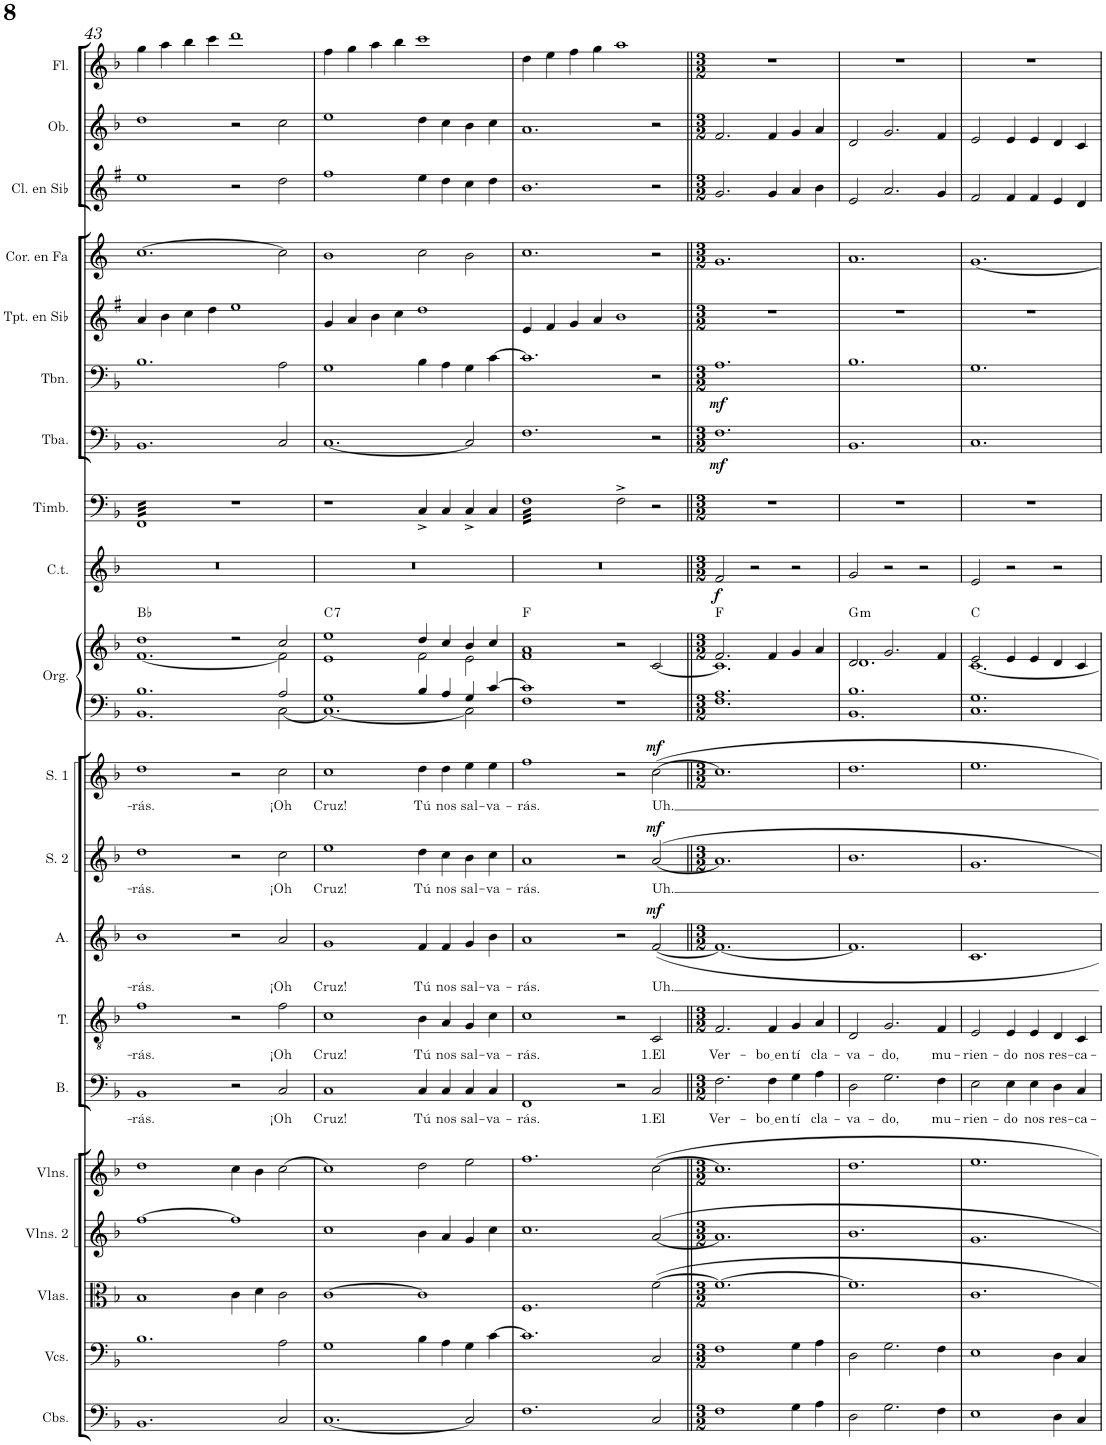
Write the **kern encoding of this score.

**kern	**kern	**kern	**kern	**kern	**kern	**text	**kern	**text	**kern	**text	**dynam	**kern	**text	**dynam	**kern	**text	**dynam	**kern	**kern	**harte	**kern	**dynam	**kern	**kern	**dynam	**kern	**dynam	**kern	**kern	**kern	**kern	**kern
*part20	*part19	*part18	*part17	*part16	*part15	*part15	*part14	*part14	*part13	*part13	*part13	*part12	*part12	*part12	*part11	*part11	*part11	*part10	*part10	*part10	*part9	*part9	*part8	*part7	*part7	*part6	*part6	*part5	*part4	*part3	*part2	*part1
*staff21	*staff20	*staff19	*staff18	*staff17	*staff16	*staff16	*staff15	*staff15	*staff14	*staff14	*staff14	*staff13	*staff13	*staff13	*staff12	*staff12	*staff12	*staff11	*staff10	*	*staff9	*staff9	*staff8	*staff7	*staff7	*staff6	*staff6	*staff5	*staff4	*staff3	*staff2	*staff1
*I"Contrabajos	*I"Violonchelos	*I"Violas	*I"Violines 2	*I"Violines	*I"Bajo	*	*I"Tenor	*	*I"Alto	*	*	*I"Soprano 2	*	*	*I"Soprano 1	*	*	*I"Órgano	*	*	*I"Campanas tubulares	*	*I"Timbales	*I"Tuba	*	*I"Trombón	*	*I"Trompeta en Sib	*I"Corno en Fa	*I"Clarinete en Sib	*I"Oboe	*I"Flauta
*I'Cbs.	*I'Vcs.	*I'Vlas.	*I'Vlns. 2	*I'Vlns.	*I'B.	*	*I'T.	*	*I'A.	*	*	*I'S. 2	*	*	*I'S. 1	*	*	*	*	*	*I'C.t.	*	*I'Timb.	*I'Tba.	*	*I'Tbn.	*	*I'Tpt. en Sib	*I'Cor. en Fa	*I'Cl. en Sib	*I'Ob.	*I'Fl.
!!LO:PB:g=z
*clefF4	*clefF4	*clefC3	*clefG2	*clefG2	*clefF4	*	*clefGv2	*	*clefG2	*	*	*clefG2	*	*	*clefG2	*	*	*clefF4	*clefG2	*	*clefG2	*	*clefF4	*clefF4	*	*clefF4	*	*clefG2	*clefG2	*clefG2	*clefG2	*clefG2
*Trd7c12	*	*	*	*	*	*	*	*	*	*	*	*	*	*	*	*	*	*	*	*	*	*	*	*	*	*	*	*Trd1c2	*Trd4c7	*Trd1c2	*	*
*k[b-]	*k[b-]	*k[b-]	*k[b-]	*k[b-]	*k[b-]	*	*k[b-]	*	*k[b-]	*	*	*k[b-]	*	*	*k[b-]	*	*	*k[b-]	*k[b-]	*	*k[b-]	*	*k[b-]	*k[b-]	*	*k[b-]	*	*k[f#]	*k[]	*k[f#]	*k[b-]	*k[b-]
*M4/2	*M4/2	*M4/2	*M4/2	*M4/2	*M4/2	*	*M4/2	*	*M4/2	*	*	*M4/2	*	*	*M4/2	*	*	*M4/2	*M4/2	*	*M4/2	*	*M4/2	*M4/2	*	*M4/2	*	*M4/2	*M4/2	*M4/2	*M4/2	*M4/2
=43	=43	=43	=43	=43	=43	=43	=43	=43	=43	=43	=43	=43	=43	=43	=43	=43	=43	=43	=43	=43	=43	=43	=43	=43	=43	=43	=43	=43	=43	=43	=43	=43
!	!	!	!	!	!	!LO:LY:b	!	!LO:LY:b	!	!LO:LY:b	!	!	!LO:LY:b	!	!	!LO:LY:b	!	!	!	!	!	!	!	!	!	!	!	!	!	!	!	!
*	*	*	*	*	*	*	*	*	*	*	*	*	*	*	*	*	*	*^	*^	*	*	*	*	*	*	*	*	*	*	*	*	*
*	*	*	*	*	*	*	*	*	*	*	*	*	*	*	*	*	*	*	*	*	*	*	*	*	*tremolo	*	*	*	*	*	*	*	*	*
1.BB-	1.B-	1B-	[1ff	1dd	1BB-	-rás.	1f	-rás.	1b-	-rás.	.	1dd	-rás.	.	1dd	-rás.	.	1.B-	1.BB-	1dd	[1.f	Bb:maj	0r	.	32FFLLL	1.BB-	.	1.B-	.	4a/	[1.cc	1ee	1dd	4gg\
.	.	.	.	.	.	.	.	.	.	.	.	.	.	.	.	.	.	.	.	.	.	.	.	.	32FF	.	.	.	.	.	.	.	.	.
.	.	.	.	.	.	.	.	.	.	.	.	.	.	.	.	.	.	.	.	.	.	.	.	.	32FF	.	.	.	.	.	.	.	.	.
.	.	.	.	.	.	.	.	.	.	.	.	.	.	.	.	.	.	.	.	.	.	.	.	.	32FF	.	.	.	.	.	.	.	.	.
.	.	.	.	.	.	.	.	.	.	.	.	.	.	.	.	.	.	.	.	.	.	.	.	.	32FF	.	.	.	.	.	.	.	.	.
.	.	.	.	.	.	.	.	.	.	.	.	.	.	.	.	.	.	.	.	.	.	.	.	.	32FF	.	.	.	.	.	.	.	.	.
.	.	.	.	.	.	.	.	.	.	.	.	.	.	.	.	.	.	.	.	.	.	.	.	.	32FF	.	.	.	.	.	.	.	.	.
.	.	.	.	.	.	.	.	.	.	.	.	.	.	.	.	.	.	.	.	.	.	.	.	.	32FF	.	.	.	.	.	.	.	.	.
.	.	.	.	.	.	.	.	.	.	.	.	.	.	.	.	.	.	.	.	.	.	.	.	.	32FF	.	.	.	.	4b\	.	.	.	4aa\
.	.	.	.	.	.	.	.	.	.	.	.	.	.	.	.	.	.	.	.	.	.	.	.	.	32FF	.	.	.	.	.	.	.	.	.
.	.	.	.	.	.	.	.	.	.	.	.	.	.	.	.	.	.	.	.	.	.	.	.	.	32FF	.	.	.	.	.	.	.	.	.
.	.	.	.	.	.	.	.	.	.	.	.	.	.	.	.	.	.	.	.	.	.	.	.	.	32FF	.	.	.	.	.	.	.	.	.
.	.	.	.	.	.	.	.	.	.	.	.	.	.	.	.	.	.	.	.	.	.	.	.	.	32FF	.	.	.	.	.	.	.	.	.
.	.	.	.	.	.	.	.	.	.	.	.	.	.	.	.	.	.	.	.	.	.	.	.	.	32FF	.	.	.	.	.	.	.	.	.
.	.	.	.	.	.	.	.	.	.	.	.	.	.	.	.	.	.	.	.	.	.	.	.	.	32FF	.	.	.	.	.	.	.	.	.
.	.	.	.	.	.	.	.	.	.	.	.	.	.	.	.	.	.	.	.	.	.	.	.	.	32FF	.	.	.	.	.	.	.	.	.
.	.	.	.	.	.	.	.	.	.	.	.	.	.	.	.	.	.	.	.	.	.	.	.	.	32FF	.	.	.	.	4cc\	.	.	.	4bb-\
.	.	.	.	.	.	.	.	.	.	.	.	.	.	.	.	.	.	.	.	.	.	.	.	.	32FF	.	.	.	.	.	.	.	.	.
.	.	.	.	.	.	.	.	.	.	.	.	.	.	.	.	.	.	.	.	.	.	.	.	.	32FF	.	.	.	.	.	.	.	.	.
.	.	.	.	.	.	.	.	.	.	.	.	.	.	.	.	.	.	.	.	.	.	.	.	.	32FF	.	.	.	.	.	.	.	.	.
.	.	.	.	.	.	.	.	.	.	.	.	.	.	.	.	.	.	.	.	.	.	.	.	.	32FF	.	.	.	.	.	.	.	.	.
.	.	.	.	.	.	.	.	.	.	.	.	.	.	.	.	.	.	.	.	.	.	.	.	.	32FF	.	.	.	.	.	.	.	.	.
.	.	.	.	.	.	.	.	.	.	.	.	.	.	.	.	.	.	.	.	.	.	.	.	.	32FF	.	.	.	.	.	.	.	.	.
.	.	.	.	.	.	.	.	.	.	.	.	.	.	.	.	.	.	.	.	.	.	.	.	.	32FF	.	.	.	.	.	.	.	.	.
.	.	.	.	.	.	.	.	.	.	.	.	.	.	.	.	.	.	.	.	.	.	.	.	.	32FF	.	.	.	.	4dd\	.	.	.	4ccc\
.	.	.	.	.	.	.	.	.	.	.	.	.	.	.	.	.	.	.	.	.	.	.	.	.	32FF	.	.	.	.	.	.	.	.	.
.	.	.	.	.	.	.	.	.	.	.	.	.	.	.	.	.	.	.	.	.	.	.	.	.	32FF	.	.	.	.	.	.	.	.	.
.	.	.	.	.	.	.	.	.	.	.	.	.	.	.	.	.	.	.	.	.	.	.	.	.	32FF	.	.	.	.	.	.	.	.	.
.	.	.	.	.	.	.	.	.	.	.	.	.	.	.	.	.	.	.	.	.	.	.	.	.	32FF	.	.	.	.	.	.	.	.	.
.	.	.	.	.	.	.	.	.	.	.	.	.	.	.	.	.	.	.	.	.	.	.	.	.	32FF	.	.	.	.	.	.	.	.	.
.	.	.	.	.	.	.	.	.	.	.	.	.	.	.	.	.	.	.	.	.	.	.	.	.	32FF	.	.	.	.	.	.	.	.	.
.	.	.	.	.	.	.	.	.	.	.	.	.	.	.	.	.	.	.	.	.	.	.	.	.	32FFJJJ	.	.	.	.	.	.	.	.	.
*	*	*	*	*	*	*	*	*	*	*	*	*	*	*	*	*	*	*	*	*	*	*	*	*	*Xtremolo	*	*	*	*	*	*	*	*	*
.	.	4c\	1ff]	4cc\	2r	.	2r	.	2r	.	.	2r	.	.	2r	.	.	.	.	2r	.	.	.	.	1r	.	.	.	.	1ee	.	2r	2r	1ddd
.	.	4d\	.	4b-\	.	.	.	.	.	.	.	.	.	.	.	.	.	.	.	.	.	.	.	.	.	.	.	.	.	.	.	.	.	.
!	!	!	!	!	!	!LO:LY:b	!	!LO:LY:b	!	!LO:LY:b	!	!	!LO:LY:b	!	!	!LO:LY:b	!	!	!	!	!	!	!	!	!	!	!	!	!	!	!	!	!	!
2C/	2A\	2c\	.	[2cc\	2C/	¡Oh	2f\	¡Oh	2a/	¡Oh	.	2cc\	¡Oh	.	2cc\	¡Oh	.	2A/	[2C\	2cc/	2f\]	.	.	.	.	2C/	.	2A\	.	.	2cc\]	2dd\	2cc\	.
=44	=44	=44	=44	=44	=44	=44	=44	=44	=44	=44	=44	=44	=44	=44	=44	=44	=44	=44	=44	=44	=44	=44	=44	=44	=44	=44	=44	=44	=44	=44	=44	=44	=44	=44
!	!	!	!	!	!	!LO:LY:b	!	!LO:LY:b	!	!LO:LY:b	!	!	!LO:LY:b	!	!	!LO:LY:b	!	!	!	!	!	!LO:H:kt=7	!	!	!	!	!	!	!	!	!	!	!	!
[1.C	1G	[1c	1cc	1cc]	1C	Cruz!	1c	Cruz!	1g	Cruz!	.	1ee	Cruz!	.	1cc	Cruz!	.	1G	1.C_	1ee	1e	C:7	0r	.	1r	[1.C	.	1G	.	4g/	1b	1ff#	1ee	4ff\
.	.	.	.	.	.	.	.	.	.	.	.	.	.	.	.	.	.	.	.	.	.	.	.	.	.	.	.	.	.	4a/	.	.	.	4gg\
.	.	.	.	.	.	.	.	.	.	.	.	.	.	.	.	.	.	.	.	.	.	.	.	.	.	.	.	.	.	4b\	.	.	.	4aa\
.	.	.	.	.	.	.	.	.	.	.	.	.	.	.	.	.	.	.	.	.	.	.	.	.	.	.	.	.	.	4cc\	.	.	.	4bb-\
!	!	!	!	!	!	!LO:LY:b	!	!LO:LY:b	!	!LO:LY:b	!	!	!LO:LY:b	!	!	!LO:LY:b	!	!	!	!	!	!	!	!	!	!	!	!	!	!	!	!	!	!
.	4B-\	1c]	4b-\	2dd\	4C/	Tú	4B-\	Tú	4f/	Tú	.	4dd\	Tú	.	4dd\	Tú	.	4B-/	.	4dd/	2f\	.	.	.	4C^/	.	.	4B-\	.	1dd	2cc\	4ee\	4dd\	1ccc
!	!	!	!	!	!	!LO:LY:b	!	!LO:LY:b	!	!LO:LY:b	!	!	!LO:LY:b	!	!	!LO:LY:b	!	!	!	!	!	!	!	!	!	!	!	!	!	!	!	!	!	!
.	4A\	.	4a/	.	4C/	nos	4A/	nos	4f/	nos	.	4cc\	nos	.	4dd\	nos	.	4A/	.	4cc/	.	.	.	.	4C/	.	.	4A\	.	.	.	4dd\	4cc\	.
!	!	!	!	!	!	!LO:LY:b	!	!LO:LY:b	!	!LO:LY:b	!	!	!LO:LY:b	!	!	!LO:LY:b	!	!	!	!	!	!	!	!	!	!	!	!	!	!	!	!	!	!
2C/]	4G\	.	4g/	2ee\	4C/	sal-	4G/	sal-	4g/	sal-	.	4b-\	sal-	.	4ee\	sal-	.	4G/	2C\]	4b-/	2e\	.	.	.	4C^/	2C/]	.	4G\	.	.	2b\	4cc\	4b-\	.
!	!	!	!	!	!	!LO:LY:b	!	!LO:LY:b	!	!LO:LY:b	!	!	!LO:LY:b	!	!	!LO:LY:b	!	!	!	!	!	!	!	!	!	!	!	!	!	!	!	!	!	!
.	[4c\	.	4cc\	.	4C/	-va-	4c\	-va-	4b-\	-va-	.	4cc\	-va-	.	4ee\	-va-	.	[4c/	.	4cc/	.	.	.	.	4C/	.	.	[4c\	.	.	.	4dd\	4cc\	.
=45	=45	=45	=45	=45	=45	=45	=45	=45	=45	=45	=45	=45	=45	=45	=45	=45	=45	=45	=45	=45	=45	=45	=45	=45	=45	=45	=45	=45	=45	=45	=45	=45	=45	=45
!	!	!	!	!	!	!LO:LY:b	!	!LO:LY:b	!	!LO:LY:b	!	!	!LO:LY:b	!	!	!LO:LY:b	!	!	!	!	!	!	!	!	!	!	!	!	!	!	!	!	!	!
*	*	*	*	*	*	*	*	*	*	*	*	*	*	*	*	*	*	*	*	*	*	*	*	*	*tremolo	*	*	*	*	*	*	*	*	*
1.F	1.c]	1.F	1.cc	1.ff	1FF	-rás.	1c	-rás.	1a	-rás.	.	1a	-rás.	.	1ff	-rás.	.	1c]	1F	1a	1f	F:maj	0r	.	32FLLL	1.F	.	1.c]	.	4e/	1.cc	1.b	1.a	4dd\
.	.	.	.	.	.	.	.	.	.	.	.	.	.	.	.	.	.	.	.	.	.	.	.	.	32F	.	.	.	.	.	.	.	.	.
.	.	.	.	.	.	.	.	.	.	.	.	.	.	.	.	.	.	.	.	.	.	.	.	.	32F	.	.	.	.	.	.	.	.	.
.	.	.	.	.	.	.	.	.	.	.	.	.	.	.	.	.	.	.	.	.	.	.	.	.	32F	.	.	.	.	.	.	.	.	.
.	.	.	.	.	.	.	.	.	.	.	.	.	.	.	.	.	.	.	.	.	.	.	.	.	32F	.	.	.	.	.	.	.	.	.
.	.	.	.	.	.	.	.	.	.	.	.	.	.	.	.	.	.	.	.	.	.	.	.	.	32F	.	.	.	.	.	.	.	.	.
.	.	.	.	.	.	.	.	.	.	.	.	.	.	.	.	.	.	.	.	.	.	.	.	.	32F	.	.	.	.	.	.	.	.	.
.	.	.	.	.	.	.	.	.	.	.	.	.	.	.	.	.	.	.	.	.	.	.	.	.	32F	.	.	.	.	.	.	.	.	.
.	.	.	.	.	.	.	.	.	.	.	.	.	.	.	.	.	.	.	.	.	.	.	.	.	32F	.	.	.	.	4f#/	.	.	.	4ee\
.	.	.	.	.	.	.	.	.	.	.	.	.	.	.	.	.	.	.	.	.	.	.	.	.	32F	.	.	.	.	.	.	.	.	.
.	.	.	.	.	.	.	.	.	.	.	.	.	.	.	.	.	.	.	.	.	.	.	.	.	32F	.	.	.	.	.	.	.	.	.
.	.	.	.	.	.	.	.	.	.	.	.	.	.	.	.	.	.	.	.	.	.	.	.	.	32F	.	.	.	.	.	.	.	.	.
.	.	.	.	.	.	.	.	.	.	.	.	.	.	.	.	.	.	.	.	.	.	.	.	.	32F	.	.	.	.	.	.	.	.	.
.	.	.	.	.	.	.	.	.	.	.	.	.	.	.	.	.	.	.	.	.	.	.	.	.	32F	.	.	.	.	.	.	.	.	.
.	.	.	.	.	.	.	.	.	.	.	.	.	.	.	.	.	.	.	.	.	.	.	.	.	32F	.	.	.	.	.	.	.	.	.
.	.	.	.	.	.	.	.	.	.	.	.	.	.	.	.	.	.	.	.	.	.	.	.	.	32F	.	.	.	.	.	.	.	.	.
.	.	.	.	.	.	.	.	.	.	.	.	.	.	.	.	.	.	.	.	.	.	.	.	.	32F	.	.	.	.	4g/	.	.	.	4ff\
.	.	.	.	.	.	.	.	.	.	.	.	.	.	.	.	.	.	.	.	.	.	.	.	.	32F	.	.	.	.	.	.	.	.	.
.	.	.	.	.	.	.	.	.	.	.	.	.	.	.	.	.	.	.	.	.	.	.	.	.	32F	.	.	.	.	.	.	.	.	.
.	.	.	.	.	.	.	.	.	.	.	.	.	.	.	.	.	.	.	.	.	.	.	.	.	32F	.	.	.	.	.	.	.	.	.
.	.	.	.	.	.	.	.	.	.	.	.	.	.	.	.	.	.	.	.	.	.	.	.	.	32F	.	.	.	.	.	.	.	.	.
.	.	.	.	.	.	.	.	.	.	.	.	.	.	.	.	.	.	.	.	.	.	.	.	.	32F	.	.	.	.	.	.	.	.	.
.	.	.	.	.	.	.	.	.	.	.	.	.	.	.	.	.	.	.	.	.	.	.	.	.	32F	.	.	.	.	.	.	.	.	.
.	.	.	.	.	.	.	.	.	.	.	.	.	.	.	.	.	.	.	.	.	.	.	.	.	32F	.	.	.	.	.	.	.	.	.
.	.	.	.	.	.	.	.	.	.	.	.	.	.	.	.	.	.	.	.	.	.	.	.	.	32F	.	.	.	.	4a/	.	.	.	4gg\
.	.	.	.	.	.	.	.	.	.	.	.	.	.	.	.	.	.	.	.	.	.	.	.	.	32F	.	.	.	.	.	.	.	.	.
.	.	.	.	.	.	.	.	.	.	.	.	.	.	.	.	.	.	.	.	.	.	.	.	.	32F	.	.	.	.	.	.	.	.	.
.	.	.	.	.	.	.	.	.	.	.	.	.	.	.	.	.	.	.	.	.	.	.	.	.	32F	.	.	.	.	.	.	.	.	.
.	.	.	.	.	.	.	.	.	.	.	.	.	.	.	.	.	.	.	.	.	.	.	.	.	32F	.	.	.	.	.	.	.	.	.
.	.	.	.	.	.	.	.	.	.	.	.	.	.	.	.	.	.	.	.	.	.	.	.	.	32F	.	.	.	.	.	.	.	.	.
.	.	.	.	.	.	.	.	.	.	.	.	.	.	.	.	.	.	.	.	.	.	.	.	.	32F	.	.	.	.	.	.	.	.	.
.	.	.	.	.	.	.	.	.	.	.	.	.	.	.	.	.	.	.	.	.	.	.	.	.	32FJJJ	.	.	.	.	.	.	.	.	.
*	*	*	*	*	*	*	*	*	*	*	*	*	*	*	*	*	*	*	*	*	*	*	*	*	*Xtremolo	*	*	*	*	*	*	*	*	*
.	.	.	.	.	2r	.	2r	.	2r	.	.	2r	.	.	2r	.	.	1r	1ryy	2r	1ryy	.	.	.	2F^\	.	.	.	.	1b	.	.	.	1aa
!	!	!	!	!	!	!LO:LY:b	!	!LO:LY:b	!	!LO:LY:b	!LO:DY:a	!	!LO:LY:b	!LO:DY:a	!	!LO:LY:b	!LO:DY:a	!	!	!	!	!	!	!	!	!	!	!	!	!	!	!	!	!
2C/	2C/	[2f\	[2a/	[2cc\	2C/	1.El	2C/	1.El	[2f/	Uh.	mf	[2a/	Uh.	mf	[2cc\	Uh.	mf	.	.	[2c/	.	.	.	.	2r	2r	.	2r	.	.	2r	2r	2r	.
=46||	=46||	=46||	=46||	=46||	=46||	=46||	=46||	=46||	=46||	=46||	=46||	=46||	=46||	=46||	=46||	=46||	=46||	=46||	=46||	=46||	=46||	=46||	=46||	=46||	=46||	=46||	=46||	=46||	=46||	=46||	=46||	=46||	=46||	=46||
*M3/2	*M3/2	*M3/2	*M3/2	*M3/2	*M3/2	*	*M3/2	*	*M3/2	*	*	*M3/2	*	*	*M3/2	*	*	*M3/2	*	*M3/2	*	*	*M3/2	*	*M3/2	*M3/2	*	*M3/2	*	*M3/2	*M3/2	*M3/2	*M3/2	*M3/2
!	!	!	!	!	!	!LO:LY:b	!	!LO:LY:b	!	!	!	!	!	!	!	!	!	!	!	!	!	!	!	!LO:DY:b	!	!	!LO:DY:b	!	!LO:DY:b	!	!	!	!	!
1F	1F	1.f_	1.a]	1.cc]	2.F\	Ver-	2.F/	Ver-	1.f_	.	.	1.a]	.	.	1.cc]	.	.	1.A	1.F	2.f/	1.c]	F:maj	2f/	f	1.r	1.F	mf	1.A	mf	1.r	1.g	2.g/	2.f/	1.r
.	.	.	.	.	.	.	.	.	.	.	.	.	.	.	.	.	.	.	.	.	.	.	2r	.	.	.	.	.	.	.	.	.	.	.
!	!	!	!	!	!	!LO:LY:b	!	!LO:LY:b	!	!	!	!	!	!	!	!	!	!	!	!	!	!	!	!	!	!	!	!	!	!	!	!	!	!
.	.	.	.	.	4F\	bo en	4F/	bo en	.	.	.	.	.	.	.	.	.	.	.	4f/	.	.	.	.	.	.	.	.	.	.	.	4g/	4f/	.
!	!	!	!	!	!	!LO:LY:b	!	!LO:LY:b	!	!	!	!	!	!	!	!	!	!	!	!	!	!	!	!	!	!	!	!	!	!	!	!	!	!
4G\	4G\	.	.	.	4G\	tí	4G/	tí	.	.	.	.	.	.	.	.	.	.	.	4g/	.	.	2r	.	.	.	.	.	.	.	.	4a/	4g/	.
!	!	!	!	!	!	!LO:LY:b	!	!LO:LY:b	!	!	!	!	!	!	!	!	!	!	!	!	!	!	!	!	!	!	!	!	!	!	!	!	!	!
4A\	4A\	.	.	.	4A\	cla-	4A/	cla-	.	.	.	.	.	.	.	.	.	.	.	4a/	.	.	.	.	.	.	.	.	.	.	.	4b\	4a/	.
=47	=47	=47	=47	=47	=47	=47	=47	=47	=47	=47	=47	=47	=47	=47	=47	=47	=47	=47	=47	=47	=47	=47	=47	=47	=47	=47	=47	=47	=47	=47	=47	=47	=47	=47
!	!	!	!	!	!	!LO:LY:b	!	!LO:LY:b	!	!	!	!	!	!	!	!	!	!	!	!	!	!LO:H:kt=m	!	!	!	!	!	!	!	!	!	!	!	!
2D\	2D\	1.f]	1.b-	1.dd	2D\	-va-	2D/	-va-	1.f]	.	.	1.b-	.	.	1.dd	.	.	1.B-	1.BB-	2d/	1.d	G:min	2g/	.	1.r	1.BB-	.	1.B-	.	1.r	1.a	2e/	2d/	1.r
!	!	!	!	!	!	!LO:LY:b	!	!LO:LY:b	!	!	!	!	!	!	!	!	!	!	!	!	!	!	!	!	!	!	!	!	!	!	!	!	!	!
2.G\	2.G\	.	.	.	2.G\	-do,	2.G/	-do,	.	.	.	.	.	.	.	.	.	.	.	2.g/	.	.	2r	.	.	.	.	.	.	.	.	2.a/	2.g/	.
.	.	.	.	.	.	.	.	.	.	.	.	.	.	.	.	.	.	.	.	.	.	.	2r	.	.	.	.	.	.	.	.	.	.	.
!	!	!	!	!	!	!LO:LY:b	!	!LO:LY:b	!	!	!	!	!	!	!	!	!	!	!	!	!	!	!	!	!	!	!	!	!	!	!	!	!	!
4F\	4F\	.	.	.	4F\	mu-	4F/	mu-	.	.	.	.	.	.	.	.	.	.	.	4f/	.	.	.	.	.	.	.	.	.	.	.	4g/	4f/	.
=48	=48	=48	=48	=48	=48	=48	=48	=48	=48	=48	=48	=48	=48	=48	=48	=48	=48	=48	=48	=48	=48	=48	=48	=48	=48	=48	=48	=48	=48	=48	=48	=48	=48	=48
!	!	!	!	!	!	!LO:LY:b	!	!LO:LY:b	!	!	!	!	!	!	!	!	!	!	!	!	!	!	!	!	!	!	!	!	!	!	!	!	!	!
1E	1E	1.c	1.g	1.ee	2E\	-rien-	2E/	-rien-	1.c	.	.	1.g	.	.	1.ee	.	.	1.G	1.C	2e/	[1.c	C:maj	2e/	.	1.r	1.C	.	1.G	.	1.r	[1.g	2f#/	2e/	1.r
!	!	!	!	!	!	!LO:LY:b	!	!LO:LY:b	!	!	!	!	!	!	!	!	!	!	!	!	!	!	!	!	!	!	!	!	!	!	!	!	!	!
.	.	.	.	.	4E\	-do	4E/	-do	.	.	.	.	.	.	.	.	.	.	.	4e/	.	.	2r	.	.	.	.	.	.	.	.	4f#/	4e/	.
!	!	!	!	!	!	!LO:LY:b	!	!LO:LY:b	!	!	!	!	!	!	!	!	!	!	!	!	!	!	!	!	!	!	!	!	!	!	!	!	!	!
.	.	.	.	.	4E\	nos	4E/	nos	.	.	.	.	.	.	.	.	.	.	.	4e/	.	.	.	.	.	.	.	.	.	.	.	4f#/	4e/	.
!	!	!	!	!	!	!LO:LY:b	!	!LO:LY:b	!	!	!	!	!	!	!	!	!	!	!	!	!	!	!	!	!	!	!	!	!	!	!	!	!	!
4D\	4D\	.	.	.	4D\	res-	4D/	res-	.	.	.	.	.	.	.	.	.	.	.	4d/	.	.	2r	.	.	.	.	.	.	.	.	4e/	4d/	.
!	!	!	!	!	!	!LO:LY:b	!	!LO:LY:b	!	!	!	!	!	!	!	!	!	!	!	!	!	!	!	!	!	!	!	!	!	!	!	!	!	!
4C/	4C/	.	.	.	4C/	-ca-	4C/	-ca-	.	.	.	.	.	.	.	.	.	.	.	4c/	.	.	.	.	.	.	.	.	.	.	.	4d/	4c/	.
*	*	*	*	*	*	*	*	*	*	*	*	*	*	*	*	*	*	*v	*v	*	*	*	*	*	*	*	*	*	*	*	*	*	*	*
*	*	*	*	*	*	*	*	*	*	*	*	*	*	*	*	*	*	*	*v	*v	*	*	*	*	*	*	*	*	*	*	*	*	*
=	=	=	=	=	=	=	=	=	=	=	=	=	=	=	=	=	=	=	=	=	=	=	=	=	=	=	=	=	=	=	=	=
*-	*-	*-	*-	*-	*-	*-	*-	*-	*-	*-	*-	*-	*-	*-	*-	*-	*-	*-	*-	*-	*-	*-	*-	*-	*-	*-	*-	*-	*-	*-	*-	*-
